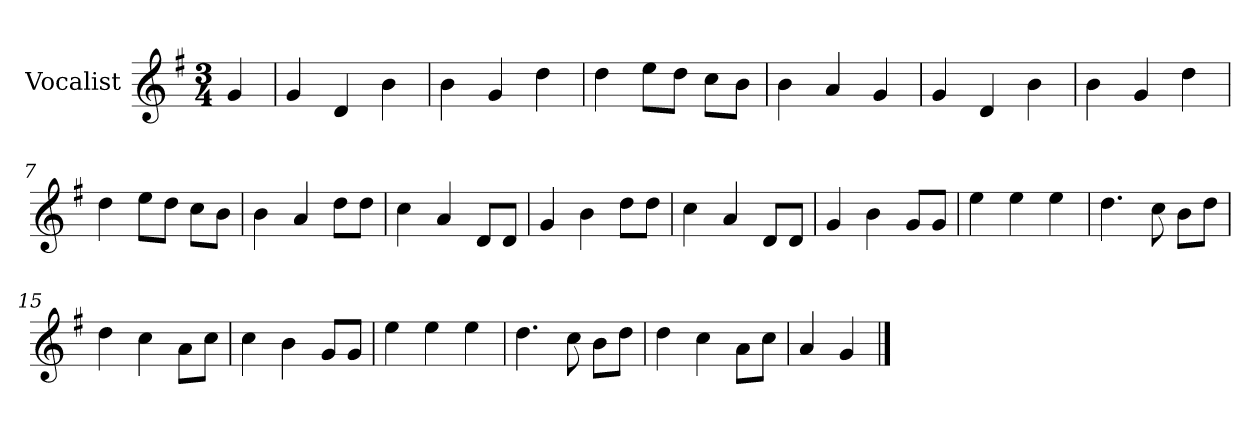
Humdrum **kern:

**kern
*part1
*staff1
*I"Vocalist
*k[f#]
*G:
*M3/4
=
4g
=1
4g
4d
4b
=2
4b
4g
4dd
=3
4dd
8eeL
8ddJ
8ccL
8bJ
=4
4b
4a
4g
=5
4g
4d
4b
=6
4b
4g
4dd
=7
4dd
8eeL
8ddJ
8ccL
8bJ
=8
4b
4a
8ddL
8ddJ
=9
4cc
4a
8dL
8dJ
=10
4g
4b
8ddL
8ddJ
=11
4cc
4a
8dL
8dJ
=12
4g
4b
8gL
8gJ
=13
4ee
4ee
4ee
=14
4.dd
8cc
8bL
8ddJ
=15
4dd
4cc
8aL
8ccJ
=16
4cc
4b
8gL
8gJ
=17
4ee
4ee
4ee
=18
4.dd
8cc
8bL
8ddJ
=19
4dd
4cc
8aL
8ccJ
=20
4a
4g
==
*-
